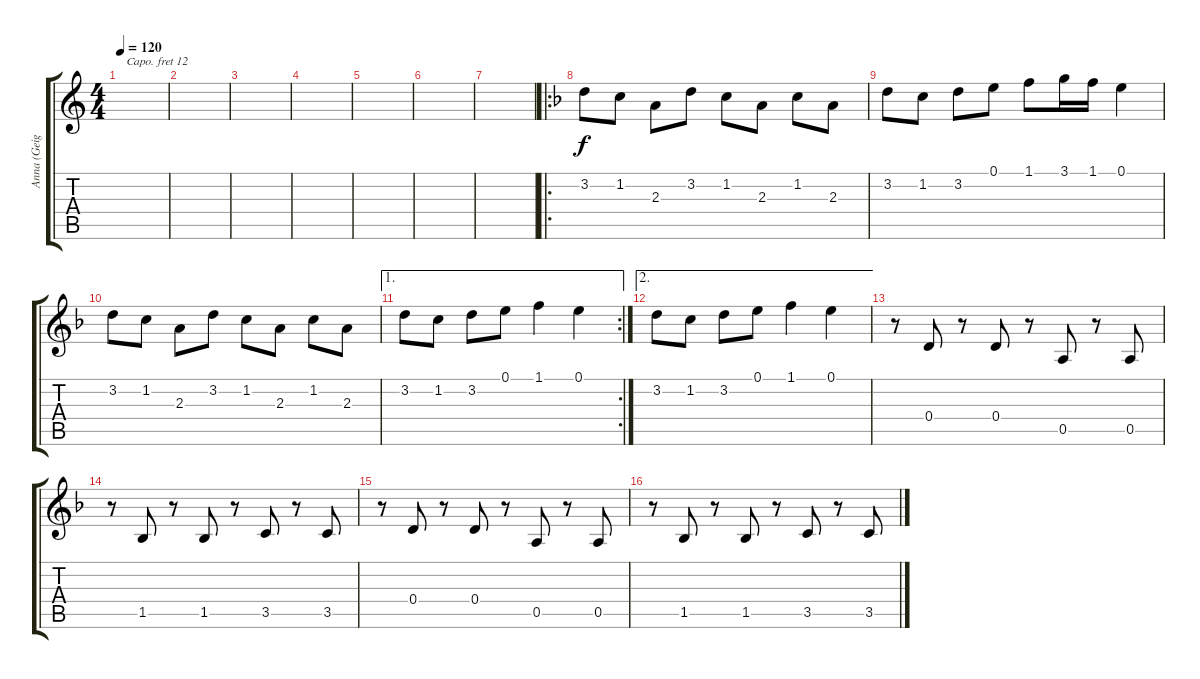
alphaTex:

\track ("Anna (Geige)" "Anna (Geig") {instrument violin}
\staff {score tabs}
\capo 12
\tuning (E4 B3 G3 D3 A2 E2) {hide}
\ts (4 4)
\tempo 120
\clef g2
\ks c
|
|
|
|
|
|
|
\ro
\ks f
3.2.8 1.2.8 2.3.8 3.2.8 1.2.8 2.3.8 1.2.8 2.3.8 |
3.2.8 1.2.8 3.2.8 0.1.8 1.1.8 3.1.16 1.1.16 0.1.4 |
3.2.8 1.2.8 2.3.8 3.2.8 1.2.8 2.3.8 1.2.8 2.3.8 |
\ae 1
\rc 2
3.2.8 1.2.8 3.2.8 0.1.8 1.1.4 0.1.4 |
\ae 2
3.2.8 1.2.8 3.2.8 0.1.8 1.1.4 0.1.4 |
r.8 0.4.8 r.8 0.4.8 r.8 0.5.8 r.8 0.5.8 |
r.8 1.5.8 r.8 1.5.8 r.8 3.5.8 r.8 3.5.8 |
r.8 0.4.8 r.8 0.4.8 r.8 0.5.8 r.8 0.5.8 |
r.8 1.5.8 r.8 1.5.8 r.8 3.5.8 r.8 3.5.8
